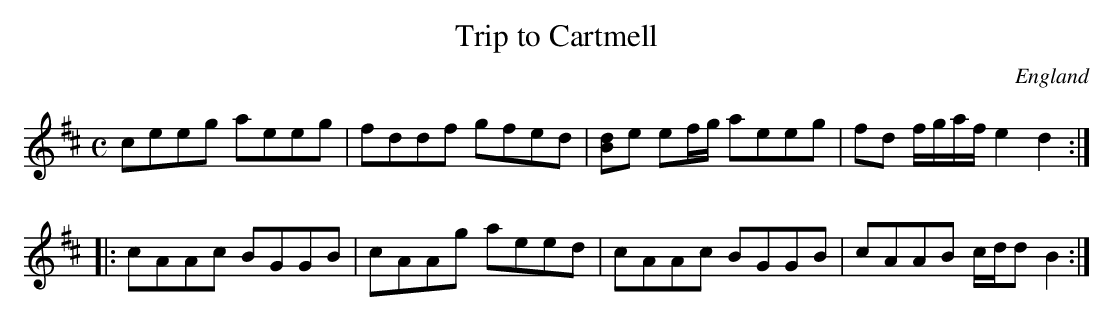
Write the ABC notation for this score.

X:1
T:Trip to Cartmell
M:C
O:England
K:D
ceeg aeeg | fddf gfed | [Bd]e ef/g/ aeeg | fd f/g/a/f/ e2d2 ::
cAAc BGGB | cAAg aeed | cAAc        BGGB | cAAB c/d/d B2 :|
